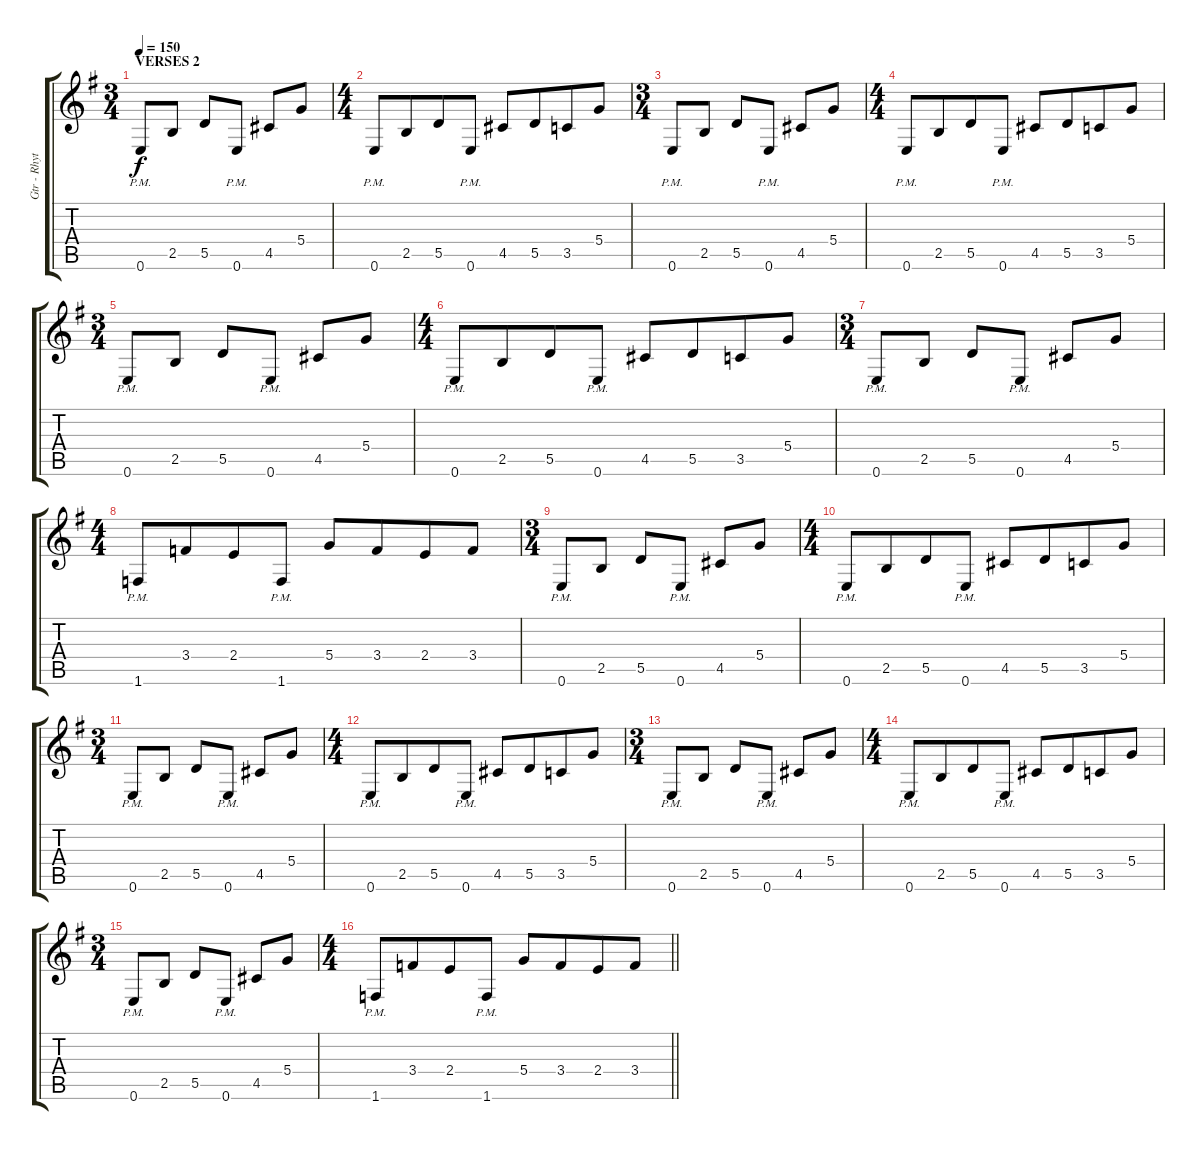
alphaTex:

\track ("Gtr - Rhythm" "Gtr - Rhyt") {instrument overdrivenguitar}
\staff {score tabs}
\tuning (E4 B3 G3 D3 A2 E2) {hide}
\ts (3 4)
\section ("" "VERSES 2")
\tempo 150
\clef g2
\ks eminor
0.6{pm}.8{dy f} 2.5.8{beam split} 5.5.8 0.6{pm}.8{beam split} 4.5.8 5.4.8 |
\ts (4 4)
0.6{pm}.8 2.5.8{beam merge} 5.5.8 0.6{pm}.8{beam split} 4.5.8 5.5.8{beam merge} 3.5.8 5.4.8 |
\ts (3 4)
0.6{pm}.8 2.5.8{beam split} 5.5.8 0.6{pm}.8{beam split} 4.5.8 5.4.8 |
\ts (4 4)
0.6{pm}.8 2.5.8{beam merge} 5.5.8 0.6{pm}.8{beam split} 4.5.8 5.5.8{beam merge} 3.5.8 5.4.8 |
\ts (3 4)
0.6{pm}.8 2.5.8{beam split} 5.5.8 0.6{pm}.8{beam split} 4.5.8 5.4.8 |
\ts (4 4)
0.6{pm}.8 2.5.8{beam merge} 5.5.8 0.6{pm}.8{beam split} 4.5.8 5.5.8{beam merge} 3.5.8 5.4.8 |
\ts (3 4)
0.6{pm}.8 2.5.8 5.5.8 0.6{pm}.8{beam split} 4.5.8 5.4.8 |
\ts (4 4)
1.6{pm}.8 3.4.8{beam merge} 2.4.8 1.6{pm}.8{beam split} 5.4.8 3.4.8{beam merge} 2.4.8 3.4.8 |
\ts (3 4)
0.6{pm}.8 2.5.8{beam split} 5.5.8 0.6{pm}.8{beam split} 4.5.8 5.4.8 |
\ts (4 4)
0.6{pm}.8 2.5.8{beam merge} 5.5.8 0.6{pm}.8{beam split} 4.5.8 5.5.8{beam merge} 3.5.8 5.4.8 |
\ts (3 4)
0.6{pm}.8 2.5.8{beam split} 5.5.8 0.6{pm}.8{beam split} 4.5.8 5.4.8 |
\ts (4 4)
0.6{pm}.8 2.5.8{beam merge} 5.5.8 0.6{pm}.8{beam split} 4.5.8 5.5.8{beam merge} 3.5.8 5.4.8 |
\ts (3 4)
0.6{pm}.8 2.5.8{beam split} 5.5.8 0.6{pm}.8{beam split} 4.5.8 5.4.8 |
\ts (4 4)
0.6{pm}.8 2.5.8{beam merge} 5.5.8 0.6{pm}.8{beam split} 4.5.8 5.5.8{beam merge} 3.5.8 5.4.8 |
\ts (3 4)
0.6{pm}.8 2.5.8 5.5.8 0.6{pm}.8{beam split} 4.5.8 5.4.8 |
\ts (4 4)
\barLineRight lightlight
1.6{pm}.8 3.4.8{beam merge} 2.4.8 1.6{pm}.8{beam split} 5.4.8 3.4.8{beam merge} 2.4.8 3.4.8
